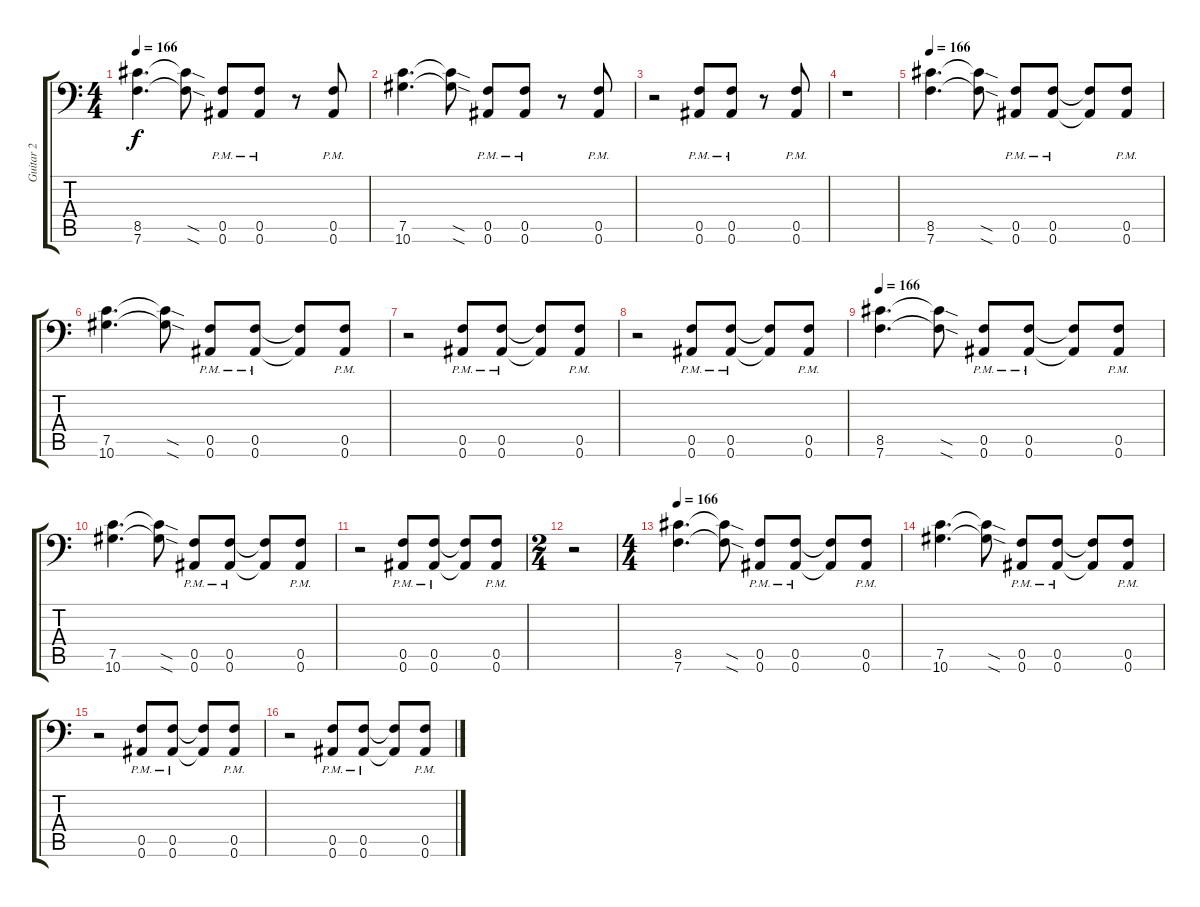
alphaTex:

\track ("Guitar 2" "Guitar 2") {instrument distortionguitar}
\staff {score tabs}
\tuning (C4 G3 Eb3 Bb2 F2 Bb1) {hide}
\ts (4 4)
\tempo 166
\clef f4
\ks c
(8.5 7.6).4{d dy f} (8.5{sod t} 7.6{sod t}).8 (0.5{pm} 0.6{pm}).8 (0.5{pm} 0.6{pm}).8 r.8 (0.5{pm} 0.6{pm}).8 |
(7.5 10.6).4{d} (7.5{sod t} 10.6{sod t}).8 (0.5{pm} 0.6{pm}).8 (0.5{pm} 0.6{pm}).8 r.8 (0.5{pm} 0.6{pm}).8 |
r.2 (0.5{pm} 0.6{pm}).8 (0.5{pm} 0.6{pm}).8 r.8 (0.5{pm} 0.6{pm}).8 |
r.1 |
\tempo 166
(8.5 7.6).4{d} (8.5{sod t} 7.6{sod t}).8 (0.5{pm} 0.6{pm}).8 (0.5{pm} 0.6{pm}).8 (0.5{t} 0.6{t}).8 (0.5{pm} 0.6{pm}).8 |
(7.5 10.6).4{d} (7.5{sod t} 10.6{sod t}).8 (0.5{pm} 0.6{pm}).8 (0.5{pm} 0.6{pm}).8 (0.5{t} 0.6{t}).8 (0.5{pm} 0.6{pm}).8 |
r.2 (0.5{pm} 0.6{pm}).8 (0.5{pm} 0.6{pm}).8 (0.5{t} 0.6{t}).8 (0.5{pm} 0.6{pm}).8 |
r.2 (0.5{pm} 0.6{pm}).8 (0.5{pm} 0.6{pm}).8 (0.5{t} 0.6{t}).8 (0.5{pm} 0.6{pm}).8 |
\tempo 166
(8.5 7.6).4{d} (8.5{sod t} 7.6{sod t}).8 (0.5{pm} 0.6{pm}).8 (0.5{pm} 0.6{pm}).8 (0.5{t} 0.6{t}).8 (0.5{pm} 0.6{pm}).8 |
(7.5 10.6).4{d} (7.5{sod t} 10.6{sod t}).8 (0.5{pm} 0.6{pm}).8 (0.5{pm} 0.6{pm}).8 (0.5{t} 0.6{t}).8 (0.5{pm} 0.6{pm}).8 |
r.2 (0.5{pm} 0.6{pm}).8 (0.5{pm} 0.6{pm}).8 (0.5{t} 0.6{t}).8 (0.5{pm} 0.6{pm}).8 |
\ts (2 4)
r.2 |
\ts (4 4)
\tempo 166
(8.5 7.6).4{d} (8.5{sod t} 7.6{sod t}).8 (0.5{pm} 0.6{pm}).8 (0.5{pm} 0.6{pm}).8 (0.5{t} 0.6{t}).8 (0.5{pm} 0.6{pm}).8 |
(7.5 10.6).4{d} (7.5{sod t} 10.6{sod t}).8 (0.5{pm} 0.6{pm}).8 (0.5{pm} 0.6{pm}).8 (0.5{t} 0.6{t}).8 (0.5{pm} 0.6{pm}).8 |
r.2 (0.5{pm} 0.6{pm}).8 (0.5{pm} 0.6{pm}).8 (0.5{t} 0.6{t}).8 (0.5{pm} 0.6{pm}).8 |
r.2 (0.5{pm} 0.6{pm}).8 (0.5{pm} 0.6{pm}).8 (0.5{t} 0.6{t}).8 (0.5{pm} 0.6{pm}).8
